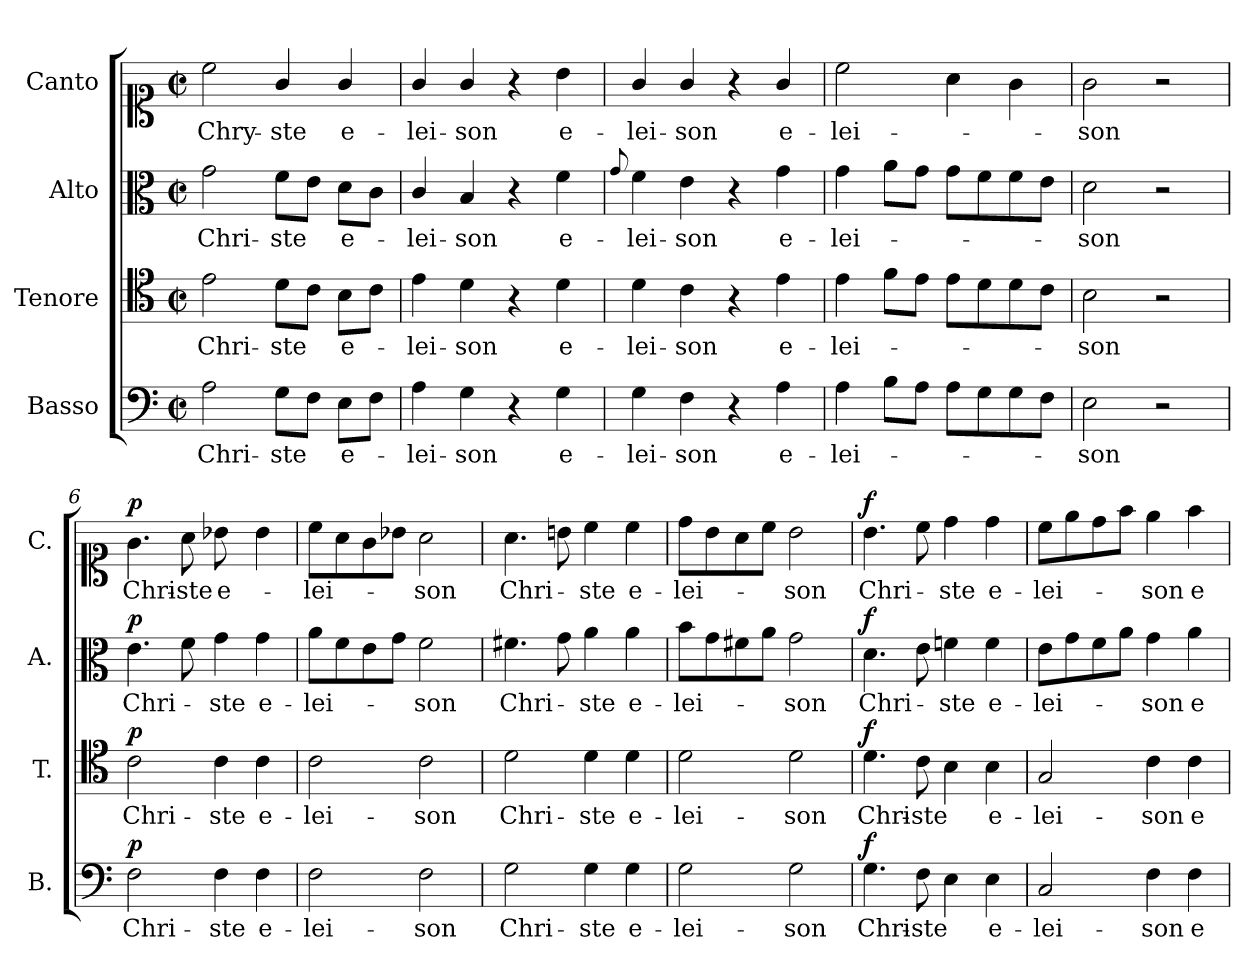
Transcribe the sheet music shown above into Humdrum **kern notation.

**kern	**text	**dynam	**kern	**text	**dynam	**kern	**text	**dynam	**kern	**text	**dynam
*part4	*part4	*part4	*part3	*part3	*part3	*part2	*part2	*part2	*part1	*part1	*part1
*staff4	*staff4	*staff4	*staff3	*staff3	*staff3	*staff2	*staff2	*staff2	*staff1	*staff1	*staff1
*I"Basso	*	*	*I"Tenore	*	*	*I"Alto	*	*	*I"Canto	*	*
*I'B.	*	*	*I'T.	*	*	*I'A.	*	*	*I'C.	*	*
*clefF4	*	*	*clefC4	*	*	*clefC3	*	*	*clefC1	*	*
*k[]	*	*	*k[]	*	*	*k[]	*	*	*k[]	*	*
*C:	*	*	*C:	*	*	*C:	*	*	*C:	*	*
*M2/2	*	*	*M2/2	*	*	*M2/2	*	*	*M2/2	*	*
*met(c|)	*	*	*met(c|)	*	*	*met(c|)	*	*	*met(c|)	*	*
=1	=1	=1	=1	=1	=1	=1	=1	=1	=1	=1	=1
2A\	Chri-	.	2e\	Chri-	.	2g\	Chri-	.	2cc\	Chry-	.
8G\L	-ste	.	8d\L	-ste	.	8f\L	-ste	.	4g/	-ste	.
8F\J	.	.	8c\J	.	.	8e\J	.	.	.	.	.
8E\L	e-	.	8B\L	e-	.	8d\L	e-	.	4g/	e-	.
8F\J	.	.	8c\J	.	.	8c\J	.	.	.	.	.
=2	=2	=2	=2	=2	=2	=2	=2	=2	=2	=2	=2
4A\	-lei-	.	4e\	-lei-	.	4c/	-lei-	.	4g/	-lei-	.
4G\	-son	.	4d\	-son	.	4B/	-son	.	4g/	-son	.
4r	.	.	4r	.	.	4r	.	.	4r	.	.
4G\	e-	.	4d\	e-	.	4f\	e-	.	4b\	e-	.
=3	=3	=3	=3	=3	=3	=3	=3	=3	=3	=3	=3
.	.	.	.	.	.	8qqg/	.	.	.	.	.
4G\	-lei-	.	4d\	-lei-	.	4f\	-lei-	.	4g/	-lei-	.
4F\	-son	.	4c\	-son	.	4e\	-son	.	4g/	-son	.
4r	.	.	4r	.	.	4r	.	.	4r	.	.
4A\	e-	.	4e\	e-	.	4g\	e-	.	4g/	e-	.
=4	=4	=4	=4	=4	=4	=4	=4	=4	=4	=4	=4
4A\	-lei-	.	4e\	-lei-	.	4g\	-lei-	.	2cc\	-lei-	.
8B\L	.	.	8f\L	.	.	8a\L	.	.	.	.	.
8A\J	.	.	8e\J	.	.	8g\J	.	.	.	.	.
8A\L	.	.	8e\L	.	.	8g\L	.	.	4a\	.	.
8G\	.	.	8d\	.	.	8f\	.	.	.	.	.
8G\	.	.	8d\	.	.	8f\	.	.	4g\	.	.
8F\J	.	.	8c\J	.	.	8e\J	.	.	.	.	.
=5	=5	=5	=5	=5	=5	=5	=5	=5	=5	=5	=5
2E\	-son	.	2B\	-son	.	2d\	-son	.	2g\	-son	.
2r	.	.	2r	.	.	2r	.	.	2r	.	.
=6	=6	=6	=6	=6	=6	=6	=6	=6	=6	=6	=6
!	!	!LO:DY:a	!	!	!LO:DY:a	!	!	!LO:DY:a	!	!	!LO:DY:a
2F\	Chri-	p	2c\	Chri-	p	4.e\	Chri-	p	4.g\	Chri-	p
.	.	.	.	.	.	8f\	.	.	8a\	-ste	.
!	!	!	!	!	!	!	!	!	!LO:N:vis=8	!	!
4F\	-ste	.	4c\	-ste	.	4g\	-ste	.	4b-X\	e-	.
4F\	e-	.	4c\	e-	.	4g\	e-	.	4b-\	.	.
=7	=7	=7	=7	=7	=7	=7	=7	=7	=7	=7	=7
2F\	-lei-	.	2c\	-lei-	.	8a\L	-lei-	.	8cc\L	-lei-	.
.	.	.	.	.	.	8f\	.	.	8a\	.	.
.	.	.	.	.	.	8e\	.	.	8g\	.	.
.	.	.	.	.	.	8g\J	.	.	8b-X\J	.	.
2F\	-son	.	2c\	-son	.	2f\	-son	.	2a\	-son	.
=8	=8	=8	=8	=8	=8	=8	=8	=8	=8	=8	=8
2G\	Chri-	.	2d\	Chri-	.	4.f#X\	Chri-	.	4.a\	Chri-	.
.	.	.	.	.	.	8g\	.	.	8bn\	.	.
4G\	-ste	.	4d\	-ste	.	4a\	-ste	.	4cc\	-ste	.
4G\	e-	.	4d\	e-	.	4a\	e-	.	4cc\	e-	.
=9	=9	=9	=9	=9	=9	=9	=9	=9	=9	=9	=9
2G\	-lei-	.	2d\	-lei-	.	8b\L	-lei-	.	8dd\L	-lei-	.
.	.	.	.	.	.	8g\	.	.	8b\	.	.
.	.	.	.	.	.	8f#X\	.	.	8a\	.	.
.	.	.	.	.	.	8a\J	.	.	8cc\J	.	.
2G\	-son	.	2d\	-son	.	2g\	-son	.	2b\	-son	.
=10	=10	=10	=10	=10	=10	=10	=10	=10	=10	=10	=10
!	!	!LO:DY:a	!	!	!LO:DY:a	!	!	!LO:DY:a	!	!	!LO:DY:a
4.G\	Chri-	f	4.d\	Chri-	f	4.d\	Chri-	f	4.b\	Chri-	f
8F\	-ste	.	8c\	-ste	.	8e\	.	.	8cc\	.	.
4E\	.	.	4B\	.	.	4fn\	-ste	.	4dd\	-ste	.
4E\	e-	.	4B\	e-	.	4f\	e-	.	4dd\	e-	.
=11	=11	=11	=11	=11	=11	=11	=11	=11	=11	=11	=11
2C/	-lei-	.	2G/	-lei-	.	8e\L	-lei-	.	8cc\L	-lei-	.
.	.	.	.	.	.	8g\	.	.	8ee\	.	.
.	.	.	.	.	.	8f\	.	.	8dd\	.	.
.	.	.	.	.	.	8a\J	.	.	8ff\J	.	.
4F\	-son	.	4c\	-son	.	4g\	-son	.	4ee\	-son	.
4F\	e-	.	4c\	e-	.	4a\	e-	.	4ff\	e-	.
=	=	=	=	=	=	=	=	=	=	=	=
*-	*-	*-	*-	*-	*-	*-	*-	*-	*-	*-	*-
